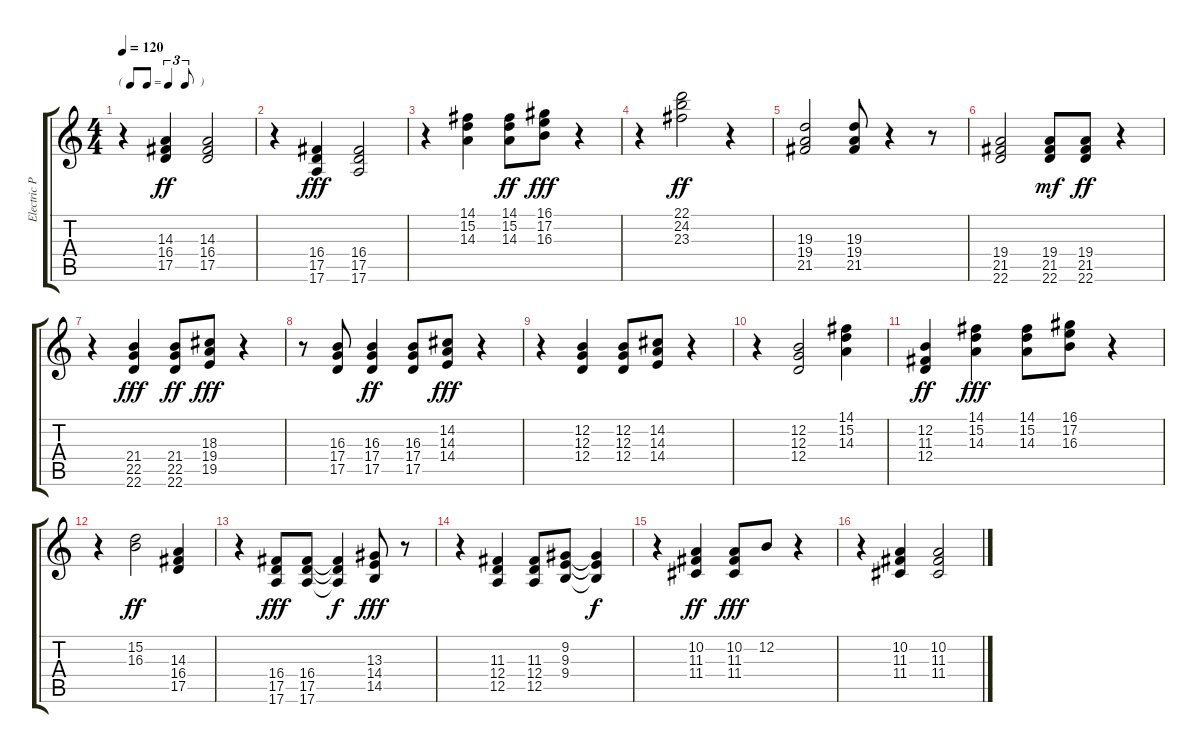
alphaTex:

\track ("Electric Piano (Wright)" "Electric P") {instrument electricpiano2}
\staff {score tabs}
\tuning (E4 B3 G3 D3 A2 E2) {hide}
\ts (4 4)
\tf triplet8th
\tempo 120
\clef g2
\ks c
r.4{dy ff} (14.3 16.4 17.5).4 (14.3 16.4 17.5).2 |
r.4 (16.4 17.5 17.6).4{dy fff} (16.4 17.5 17.6).2 |
r.4 (14.1 15.2 14.3).4 (14.1 15.2 14.3).8{dy ff} (16.1 17.2 16.3).8{dy fff} r.4 |
r.4 (22.1 24.2 23.3).2{dy ff} r.4 |
(19.3 19.4 21.5).2 (19.3 19.4 21.5).8 r.4 r.8 |
(19.4 21.5 22.6).2 (19.4 21.5 22.6).8{dy mf} (19.4 21.5 22.6).8{dy ff} r.4 |
r.4 (21.4 22.5 22.6).4{dy fff} (21.4 22.5 22.6).8{dy ff} (18.3 19.4 19.5).8{dy fff} r.4 |
r.8 (16.3 17.4 17.5).8 (16.3 17.4 17.5).4{dy ff} (16.3 17.4 17.5).8 (14.2 14.3 14.4).8{dy fff} r.4 |
r.4 (12.2 12.3 12.4).4 (12.2 12.3 12.4).8 (14.2 14.3 14.4).8 r.4 |
r.4 (12.2 12.3 12.4).2 (14.1 15.2 14.3).4 |
(12.2 11.3 12.4).4{dy ff} (14.1 15.2 14.3).4{dy fff} (14.1 15.2 14.3).8 (16.1 17.2 16.3).8 r.4 |
r.4 (15.2 16.3).2{dy ff} (14.3 16.4 17.5).4 |
r.4 (16.4 17.5 17.6).8{dy fff} (16.4 17.5 17.6).8 (16.4{t} 17.5{t} 17.6{t}).4{dy f} (13.3 14.4 14.5).8{dy fff} r.8 |
r.4 (11.3 12.4 12.5).4 (11.3 12.4 12.5).8 (9.2 9.3 9.4).8 (9.2{t} 9.3{t} 9.4{t}).4{dy f} |
r.4 (10.2 11.3 11.4).4{dy ff} (10.2 11.3 11.4).8{dy fff} 12.2.8 r.4 |
r.4 (10.2 11.3 11.4).4 (10.2 11.3 11.4).2
